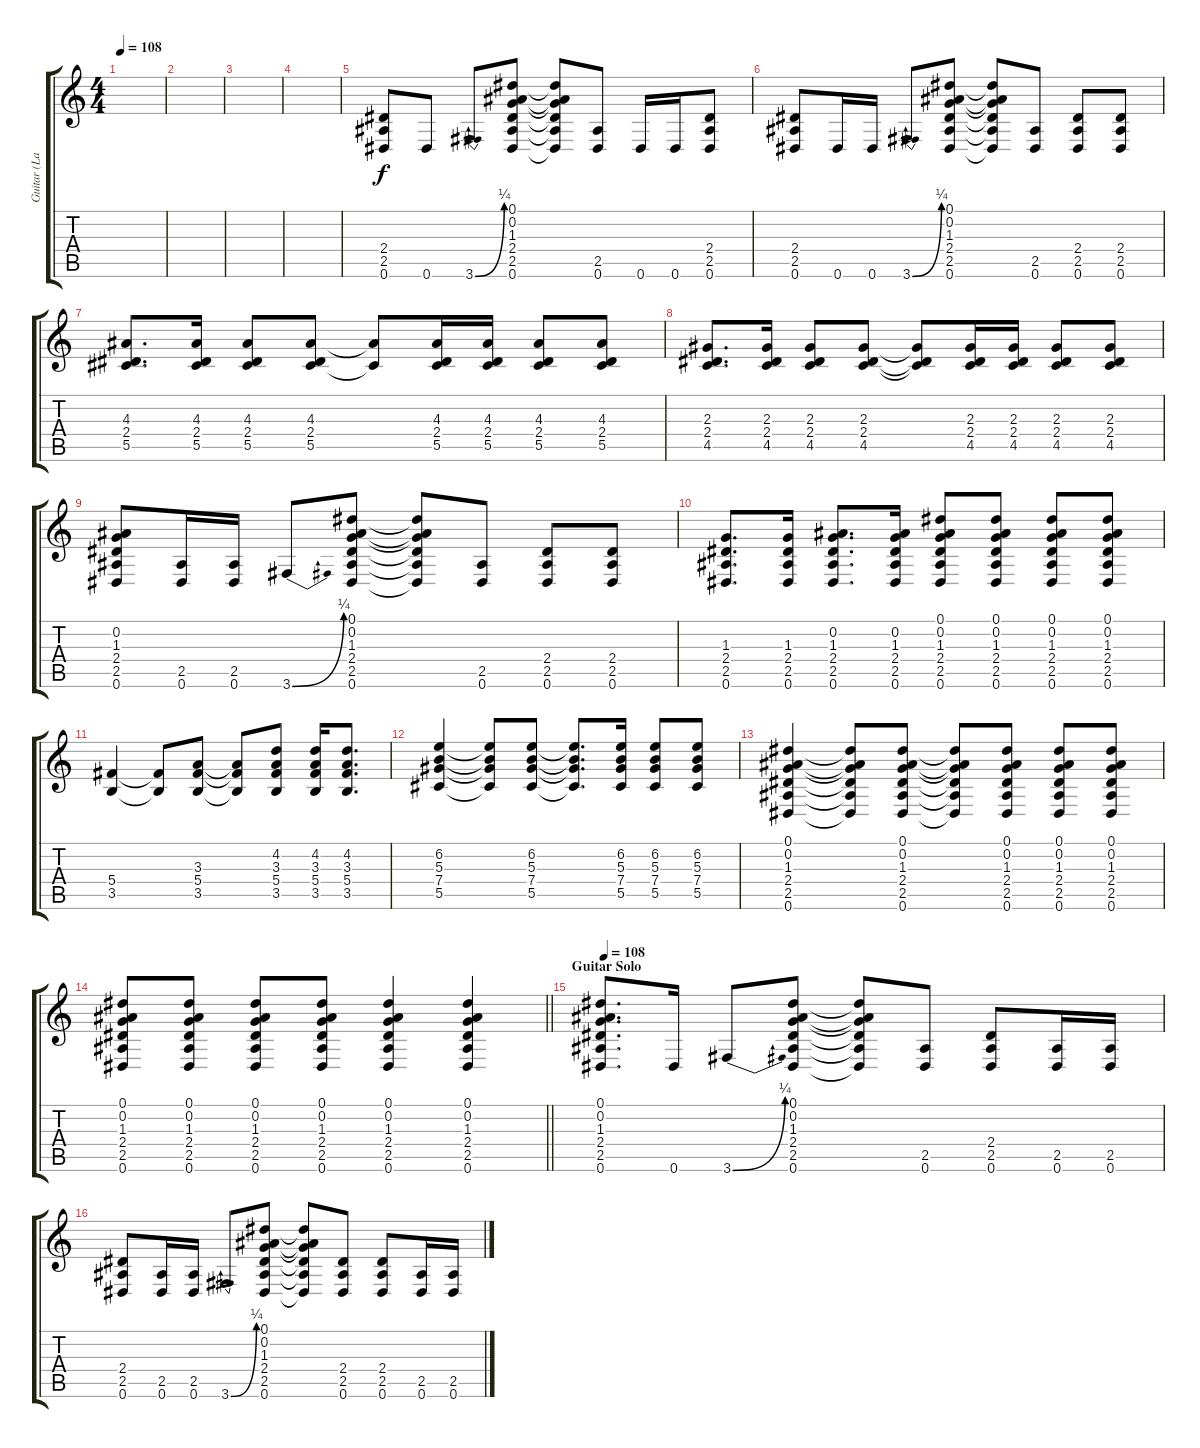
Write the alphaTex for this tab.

\track ("Guitar (Larry Lee)" "Guitar (La") {instrument overdrivenguitar}
\staff {score tabs}
\tuning (Eb4 Bb3 Gb3 Db3 Ab2 Eb2) {hide}
\ts (4 4)
\tempo 108
\clef g2
\ks c
|
|
|
|
(2.4 2.5 0.6).8 0.6.8 3.6{be (bend 0 0 60 1)}.8 (0.1 0.2 1.3 2.4 2.5 0.6).8 (0.1{t} 0.2{t} 1.3{t} 2.4{t} 2.5{t} 0.6{t}).8 (2.5 0.6).8 0.6.16 0.6.16 (2.4 2.5 0.6).8 |
(2.4 2.5 0.6).8 0.6.16 0.6.16 3.6{be (bend 0 0 60 1)}.8 (0.1 0.2 1.3 2.4 2.5 0.6).8 (0.1{t} 0.2{t} 1.3{t} 2.4{t} 2.5{t} 0.6{t}).8 (2.5 0.6).8 (2.4 2.5 0.6).8 (2.4 2.5 0.6).8 |
(4.3 2.4 5.5).8{d} (4.3 2.4 5.5).16 (4.3 2.4 5.5).8 (4.3 2.4 5.5).8 (4.3{t} 5.5{t}).8 (4.3 2.4 5.5).16 (4.3 2.4 5.5).16 (4.3 2.4 5.5).8 (4.3 2.4 5.5).8 |
(2.3 2.4 4.5).8{d} (2.3 2.4 4.5).16 (2.3 2.4 4.5).8 (2.3 2.4 4.5).8 (2.3{t} 2.4{t} 4.5{t}).8 (2.3 2.4 4.5).16 (2.3 2.4 4.5).16 (2.3 2.4 4.5).8 (2.3 2.4 4.5).8 |
(0.2 1.3 2.4 2.5 0.6).8 (2.5 0.6).16 (2.5 0.6).16 3.6{be (bend 0 0 60 1)}.8 (0.1 0.2 1.3 2.4 2.5 0.6).8 (0.1{t} 0.2{t} 1.3{t} 2.4{t} 2.5{t} 0.6{t}).8 (2.5 0.6).8 (2.4 2.5 0.6).8 (2.4 2.5 0.6).8 |
(1.3 2.4 2.5 0.6).8{d} (1.3 2.4 2.5 0.6).16 (0.2 1.3 2.4 2.5 0.6).8{d} (0.2 1.3 2.4 2.5 0.6).16 (0.1 0.2 1.3 2.4 2.5 0.6).8 (0.1 0.2 1.3 2.4 2.5 0.6).8 (0.1 0.2 1.3 2.4 2.5 0.6).8 (0.1 0.2 1.3 2.4 2.5 0.6).8 |
(5.4 3.5).4 (5.4{t} 3.5{t}).8 (3.3 5.4 3.5).8 (3.3{t} 5.4{t} 3.5{t}).8 (4.2 3.3 5.4 3.5).8 (4.2 3.3 5.4 3.5).16 (4.2 3.3 5.4 3.5).8{d} |
(6.2 5.3 7.4 5.5).4 (6.2{t} 5.3{t} 7.4{t} 5.5{t}).8 (6.2 5.3 7.4 5.5).8 (6.2{t} 5.3{t} 7.4{t} 5.5{t}).8{d} (6.2 5.3 7.4 5.5).16 (6.2 5.3 7.4 5.5).8 (6.2 5.3 7.4 5.5).8 |
(0.1 0.2 1.3 2.4 2.5 0.6).4 (0.1{t} 0.2{t} 1.3{t} 2.4{t} 2.5{t} 0.6{t}).8 (0.1 0.2 1.3 2.4 2.5 0.6).8 (0.1{t} 0.2{t} 1.3{t} 2.4{t} 2.5{t} 0.6{t}).8 (0.1 0.2 1.3 2.4 2.5 0.6).8 (0.1 0.2 1.3 2.4 2.5 0.6).8 (0.1 0.2 1.3 2.4 2.5 0.6).8 |
\barLineRight lightlight
(0.1 0.2 1.3 2.4 2.5 0.6).8 (0.1 0.2 1.3 2.4 2.5 0.6).8 (0.1 0.2 1.3 2.4 2.5 0.6).8 (0.1 0.2 1.3 2.4 2.5 0.6).8 (0.1 0.2 1.3 2.4 2.5 0.6).4 (0.1 0.2 1.3 2.4 2.5 0.6).4 |
\section ("" "Guitar Solo")
\tempo 108
(0.1 0.2 1.3 2.4 2.5 0.6).8{d} 0.6.16 3.6{be (bend 0 0 60 1)}.8 (0.1 0.2 1.3 2.4 2.5 0.6).8 (0.1{t} 0.2{t} 1.3{t} 2.4{t} 2.5{t} 0.6{t}).8 (2.5 0.6).8 (2.4 2.5 0.6).8 (2.5 0.6).16 (2.5 0.6).16 |
(2.4 2.5 0.6).8 (2.5 0.6).16 (2.5 0.6).16 3.6{be (bend 0 0 60 1)}.8 (0.1 0.2 1.3 2.4 2.5 0.6).8 (0.1{t} 0.2{t} 1.3{t} 2.4{t} 2.5{t} 0.6{t}).8 (2.4 2.5 0.6).8 (2.4 2.5 0.6).8 (2.5 0.6).16 (2.5 0.6).16
